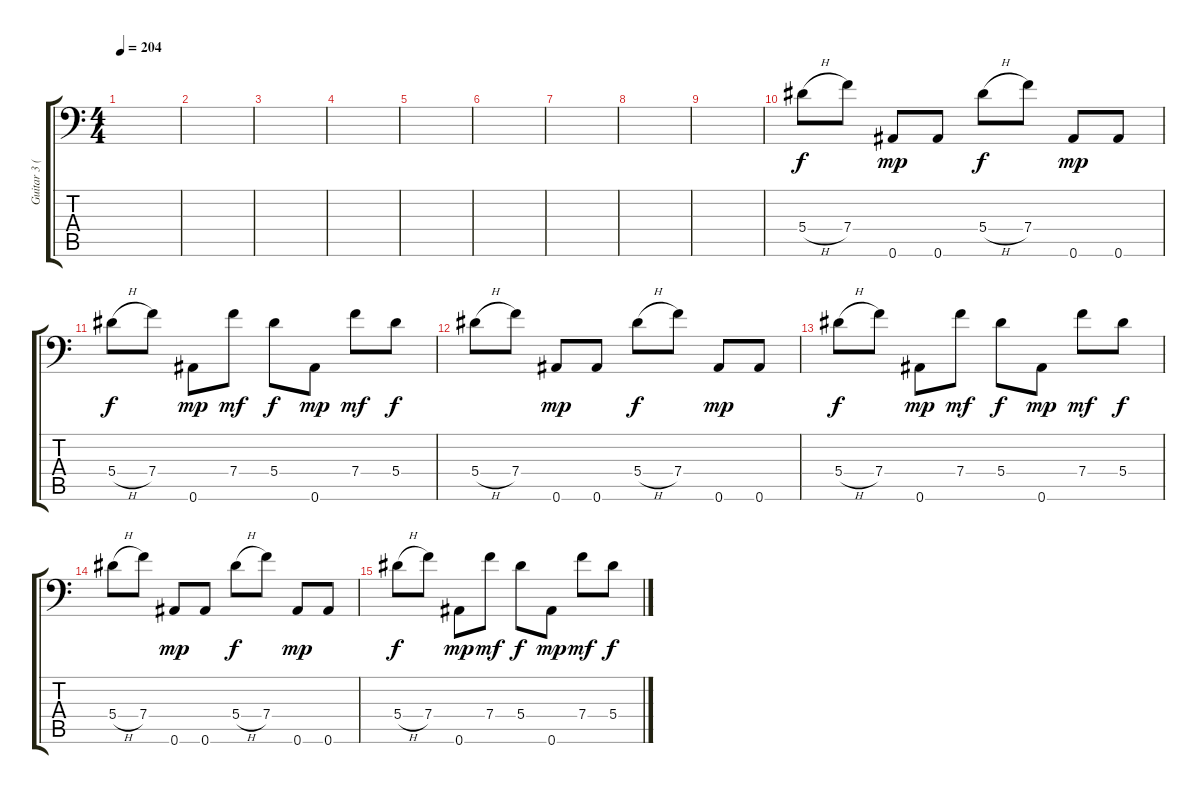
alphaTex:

\track ("Guitar 3 (Rhytm)" "Guitar 3 (") {instrument distortionguitar}
\staff {score tabs}
\tuning (C4 G3 Eb3 Bb2 F2 Bb1) {hide}
\ts (4 4)
\tempo 204
\clef f4
\ks c
|
|
|
|
|
|
|
|
|
5.4{h}.8 7.4.8 0.6.8{dy mp} 0.6.8 5.4{h}.8{dy f} 7.4.8 0.6.8{dy mp} 0.6.8 |
5.4{h}.8{dy f} 7.4.8 0.6.8{dy mp} 7.4.8{dy mf} 5.4.8{dy f} 0.6.8{dy mp} 7.4.8{dy mf} 5.4.8{dy f} |
5.4{h}.8 7.4.8 0.6.8{dy mp} 0.6.8 5.4{h}.8{dy f} 7.4.8 0.6.8{dy mp} 0.6.8 |
5.4{h}.8{dy f} 7.4.8 0.6.8{dy mp} 7.4.8{dy mf} 5.4.8{dy f} 0.6.8{dy mp} 7.4.8{dy mf} 5.4.8{dy f} |
5.4{h}.8 7.4.8 0.6.8{dy mp} 0.6.8 5.4{h}.8{dy f} 7.4.8 0.6.8{dy mp} 0.6.8 |
5.4{h}.8{dy f} 7.4.8 0.6.8{dy mp} 7.4.8{dy mf} 5.4.8{dy f} 0.6.8{dy mp} 7.4.8{dy mf} 5.4.8{dy f}
